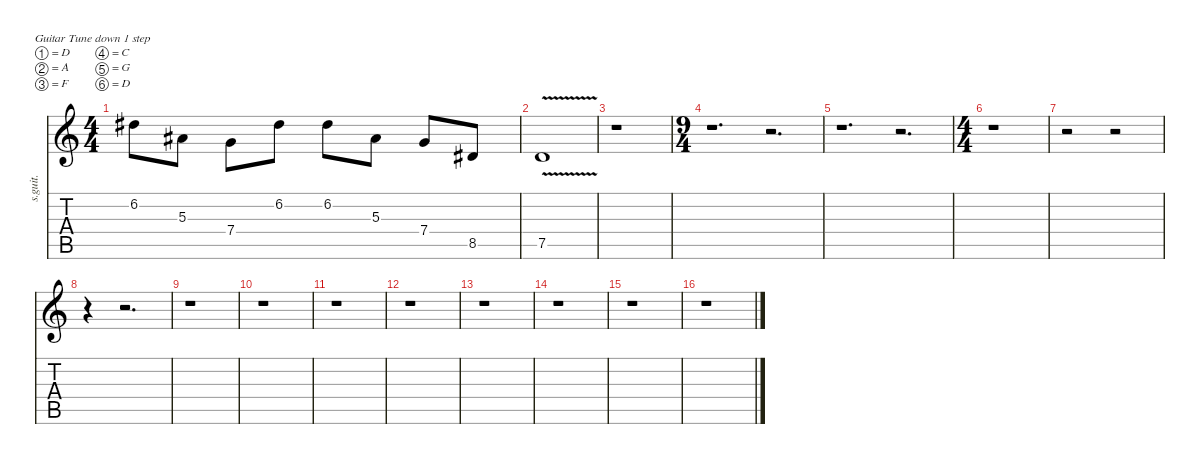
\defaultSystemsLayout 4
\hideDynamics
\bracketExtendMode nobrackets
\track ("A Nameless Ghoul - Rhythm" "s.guit.") {instrument overdrivenguitar}
\staff {score tabs}
\tuning (D4 A3 F3 C3 G2 D2)
\ts (4 4)
\tempo (130 hide)
\clef g2
\ks c
6.2{acc #}.8{dy f} 5.3{acc #}.8 7.4.8 6.2{acc #}.8 6.2{acc #}.8 5.3{acc #}.8 7.4.8 8.5{acc #}.8 |
7.5{v}.1 |
r.1 |
\ts (9 4)
\beaming (8 2 2 2 2)
r.1{d} r.2{d} |
r.1{d} r.2{d} |
\ts (4 4)
\beaming (8 2 2 2 2)
r.1 |
r.2 r.2 |
r.4 r.2{d} |
r.1 |
r.1 |
r.1 |
r.1 |
r.1 |
r.1 |
r.1 |
r.1
